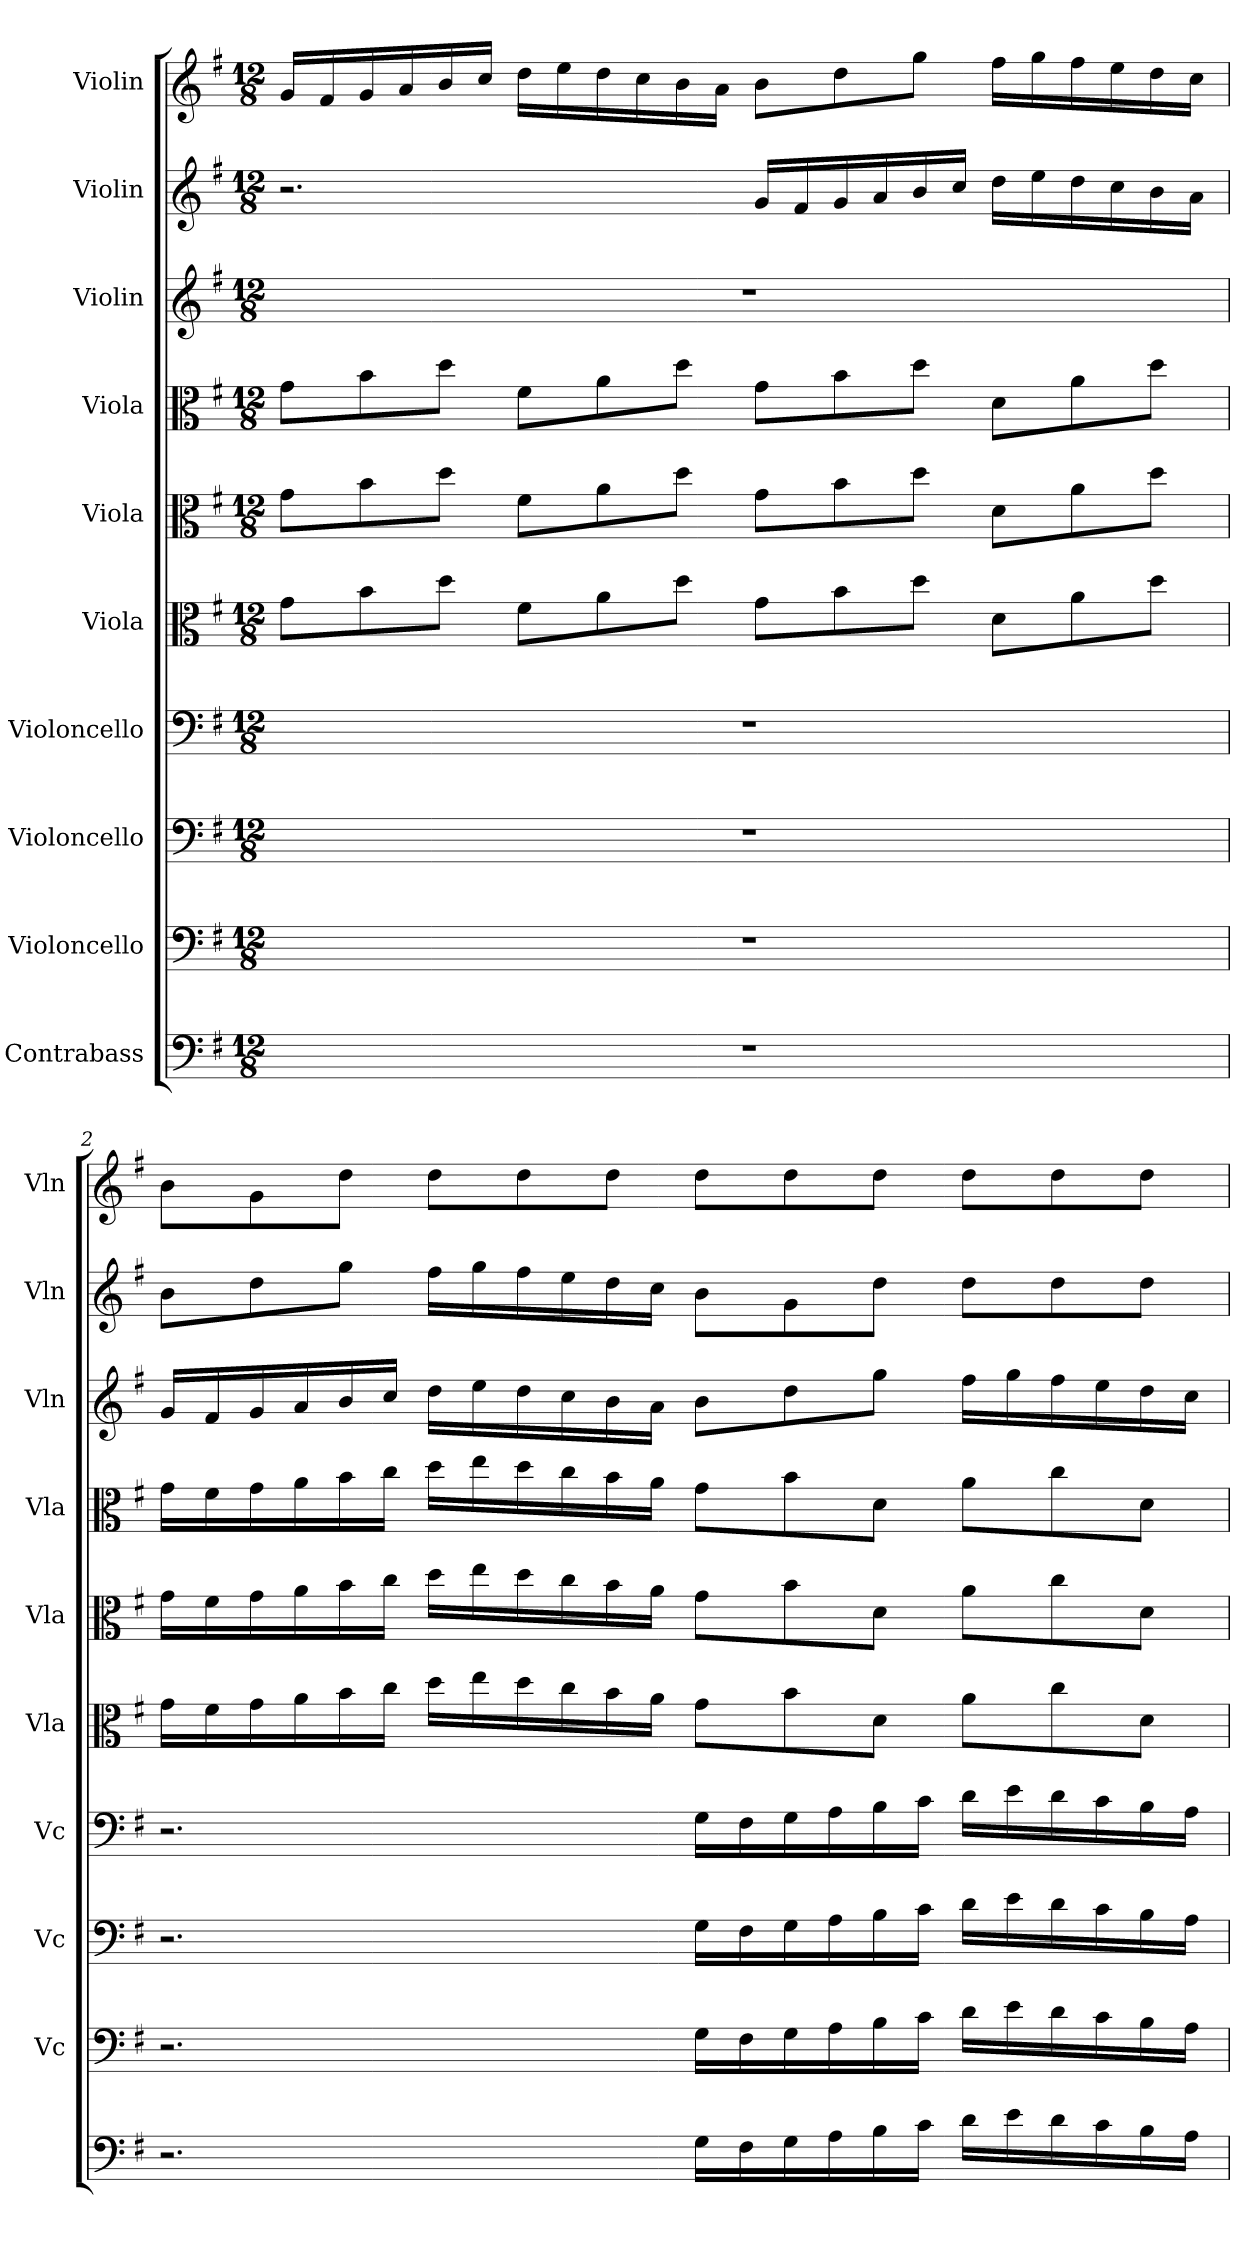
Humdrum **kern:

**kern	**kern	**kern	**kern	**kern	**kern	**kern	**kern	**kern	**kern
*part10	*part9	*part8	*part7	*part6	*part5	*part4	*part3	*part2	*part1
*staff10	*staff9	*staff8	*staff7	*staff6	*staff5	*staff4	*staff3	*staff2	*staff1
*I"Contrabass	*I"Violoncello	*I"Violoncello	*I"Violoncello	*I"Viola	*I"Viola	*I"Viola	*I"Violin	*I"Violin	*I"Violin
*	*I'Vc	*I'Vc	*I'Vc	*I'Vla	*I'Vla	*I'Vla	*I'Vln	*I'Vln	*I'Vln
*clefF4	*clefF4	*clefF4	*clefF4	*clefC3	*clefC3	*clefC3	*clefG2	*clefG2	*clefG2
*k[f#]	*k[f#]	*k[f#]	*k[f#]	*k[f#]	*k[f#]	*k[f#]	*k[f#]	*k[f#]	*k[f#]
*G:	*G:	*G:	*G:	*G:	*G:	*G:	*G:	*G:	*G:
*M12/8	*M12/8	*M12/8	*M12/8	*M12/8	*M12/8	*M12/8	*M12/8	*M12/8	*M12/8
=1	=1	=1	=1	=1	=1	=1	=1	=1	=1
1.r	1.r	1.r	1.r	8g\L	8g\L	8g\L	1.r	2.r	16g/LL
.	.	.	.	.	.	.	.	.	16f#/
.	.	.	.	8b\	8b\	8b\	.	.	16g/
.	.	.	.	.	.	.	.	.	16a/
.	.	.	.	8dd\J	8dd\J	8dd\J	.	.	16b/
.	.	.	.	.	.	.	.	.	16cc/JJ
.	.	.	.	8f#\L	8f#\L	8f#\L	.	.	16dd\LL
.	.	.	.	.	.	.	.	.	16ee\
.	.	.	.	8a\	8a\	8a\	.	.	16dd\
.	.	.	.	.	.	.	.	.	16cc\
.	.	.	.	8dd\J	8dd\J	8dd\J	.	.	16b\
.	.	.	.	.	.	.	.	.	16a\JJ
.	.	.	.	8g\L	8g\L	8g\L	.	16g/LL	8b\L
.	.	.	.	.	.	.	.	16f#/	.
.	.	.	.	8b\	8b\	8b\	.	16g/	8dd\
.	.	.	.	.	.	.	.	16a/	.
.	.	.	.	8dd\J	8dd\J	8dd\J	.	16b/	8gg\J
.	.	.	.	.	.	.	.	16cc/JJ	.
.	.	.	.	8d\L	8d\L	8d\L	.	16dd\LL	16ff#\LL
.	.	.	.	.	.	.	.	16ee\	16gg\
.	.	.	.	8a\	8a\	8a\	.	16dd\	16ff#\
.	.	.	.	.	.	.	.	16cc\	16ee\
.	.	.	.	8dd\J	8dd\J	8dd\J	.	16b\	16dd\
.	.	.	.	.	.	.	.	16a\JJ	16cc\JJ
=2	=2	=2	=2	=2	=2	=2	=2	=2	=2
2.r	2.r	2.r	2.r	16g\LL	16g\LL	16g\LL	16g/LL	8b\L	8b\L
.	.	.	.	16f#\	16f#\	16f#\	16f#/	.	.
.	.	.	.	16g\	16g\	16g\	16g/	8dd\	8g\
.	.	.	.	16a\	16a\	16a\	16a/	.	.
.	.	.	.	16b\	16b\	16b\	16b/	8gg\J	8dd\J
.	.	.	.	16cc\JJ	16cc\JJ	16cc\JJ	16cc/JJ	.	.
.	.	.	.	16dd\LL	16dd\LL	16dd\LL	16dd\LL	16ff#\LL	8dd\L
.	.	.	.	16ee\	16ee\	16ee\	16ee\	16gg\	.
.	.	.	.	16dd\	16dd\	16dd\	16dd\	16ff#\	8dd\
.	.	.	.	16cc\	16cc\	16cc\	16cc\	16ee\	.
.	.	.	.	16b\	16b\	16b\	16b\	16dd\	8dd\J
.	.	.	.	16a\JJ	16a\JJ	16a\JJ	16a\JJ	16cc\JJ	.
16G\LL	16G\LL	16G\LL	16G\LL	8g\L	8g\L	8g\L	8b\L	8b\L	8dd\L
16F#\	16F#\	16F#\	16F#\	.	.	.	.	.	.
16G\	16G\	16G\	16G\	8b\	8b\	8b\	8dd\	8g\	8dd\
16A\	16A\	16A\	16A\	.	.	.	.	.	.
16B\	16B\	16B\	16B\	8d\J	8d\J	8d\J	8gg\J	8dd\J	8dd\J
16c\JJ	16c\JJ	16c\JJ	16c\JJ	.	.	.	.	.	.
16d\LL	16d\LL	16d\LL	16d\LL	8a\L	8a\L	8a\L	16ff#\LL	8dd\L	8dd\L
16e\	16e\	16e\	16e\	.	.	.	16gg\	.	.
16d\	16d\	16d\	16d\	8cc\	8cc\	8cc\	16ff#\	8dd\	8dd\
16c\	16c\	16c\	16c\	.	.	.	16ee\	.	.
16B\	16B\	16B\	16B\	8d\J	8d\J	8d\J	16dd\	8dd\J	8dd\J
16A\JJ	16A\JJ	16A\JJ	16A\JJ	.	.	.	16cc\JJ	.	.
=	=	=	=	=	=	=	=	=	=
*-	*-	*-	*-	*-	*-	*-	*-	*-	*-
